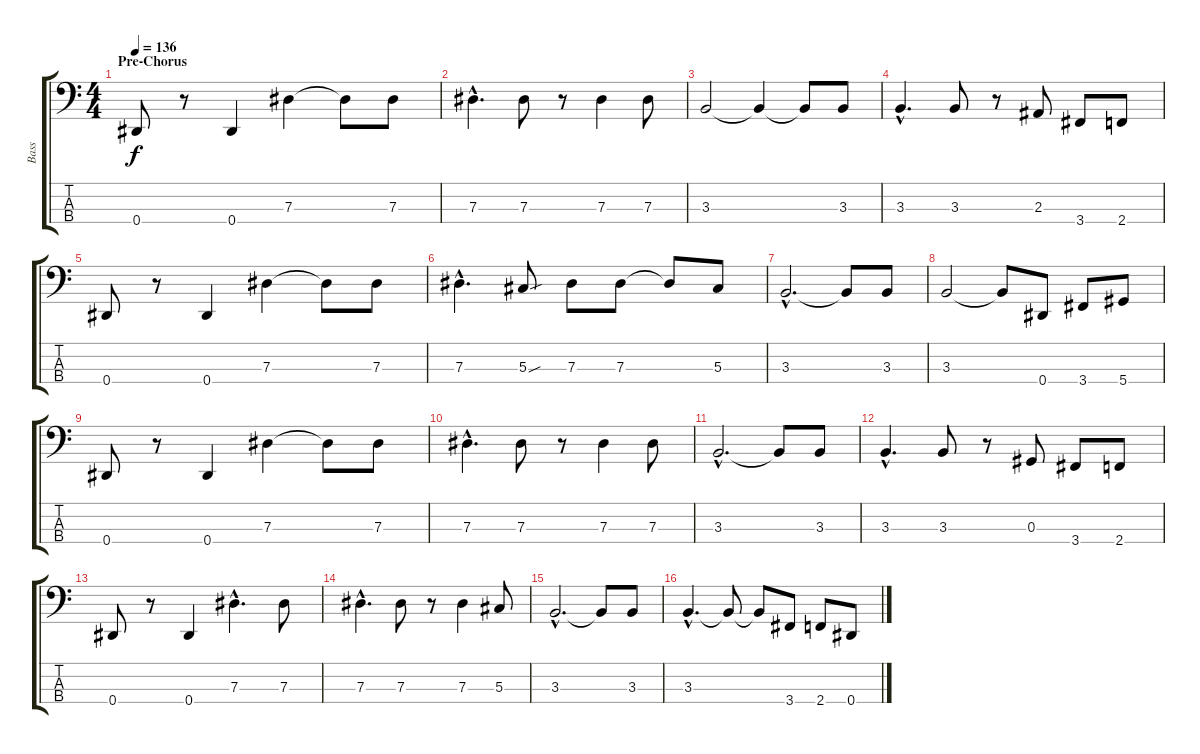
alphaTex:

\track ("Bass" "Bass") {instrument electricbassfinger}
\staff {score tabs}
\tuning (Gb2 Db2 Ab1 Eb1) {hide}
\ts (4 4)
\section ("" "Pre-Chorus")
\tempo 136
\clef f4
\ks c
0.4.8{dy f} r.8 0.4.4 7.3.4 7.3{t}.8 7.3.8 |
7.3{hac}.4{d} 7.3.8 r.8 7.3.4 7.3.8 |
3.3.2 3.3{t}.4 3.3{t}.8 3.3.8 |
3.3{hac}.4{d} 3.3.8 r.8 2.3.8 3.4.8 2.4.8 |
0.4.8 r.8 0.4.4 7.3.4 7.3{t}.8 7.3.8 |
7.3{hac}.4{d} 5.3{sou}.8 7.3.8 7.3.8 7.3{t}.8 5.3.8 |
3.3{hac}.2{d} 3.3{t}.8 3.3.8 |
3.3.2 3.3{t}.8 0.4.8 3.4.8 5.4.8 |
0.4.8 r.8 0.4.4 7.3.4 7.3{t}.8 7.3.8 |
7.3{hac}.4{d} 7.3.8 r.8 7.3.4 7.3.8 |
3.3{hac}.2{d} 3.3{t}.8 3.3.8 |
3.3{hac}.4{d} 3.3.8 r.8 0.3.8 3.4.8 2.4.8 |
0.4.8 r.8 0.4.4 7.3{hac}.4{d} 7.3.8 |
7.3{hac}.4{d} 7.3.8 r.8 7.3.4 5.3.8 |
3.3{hac}.2{d} 3.3{t}.8 3.3.8 |
3.3{hac}.4{d} 3.3{t}.8 3.3{t}.8 3.4.8 2.4.8 0.4.8
